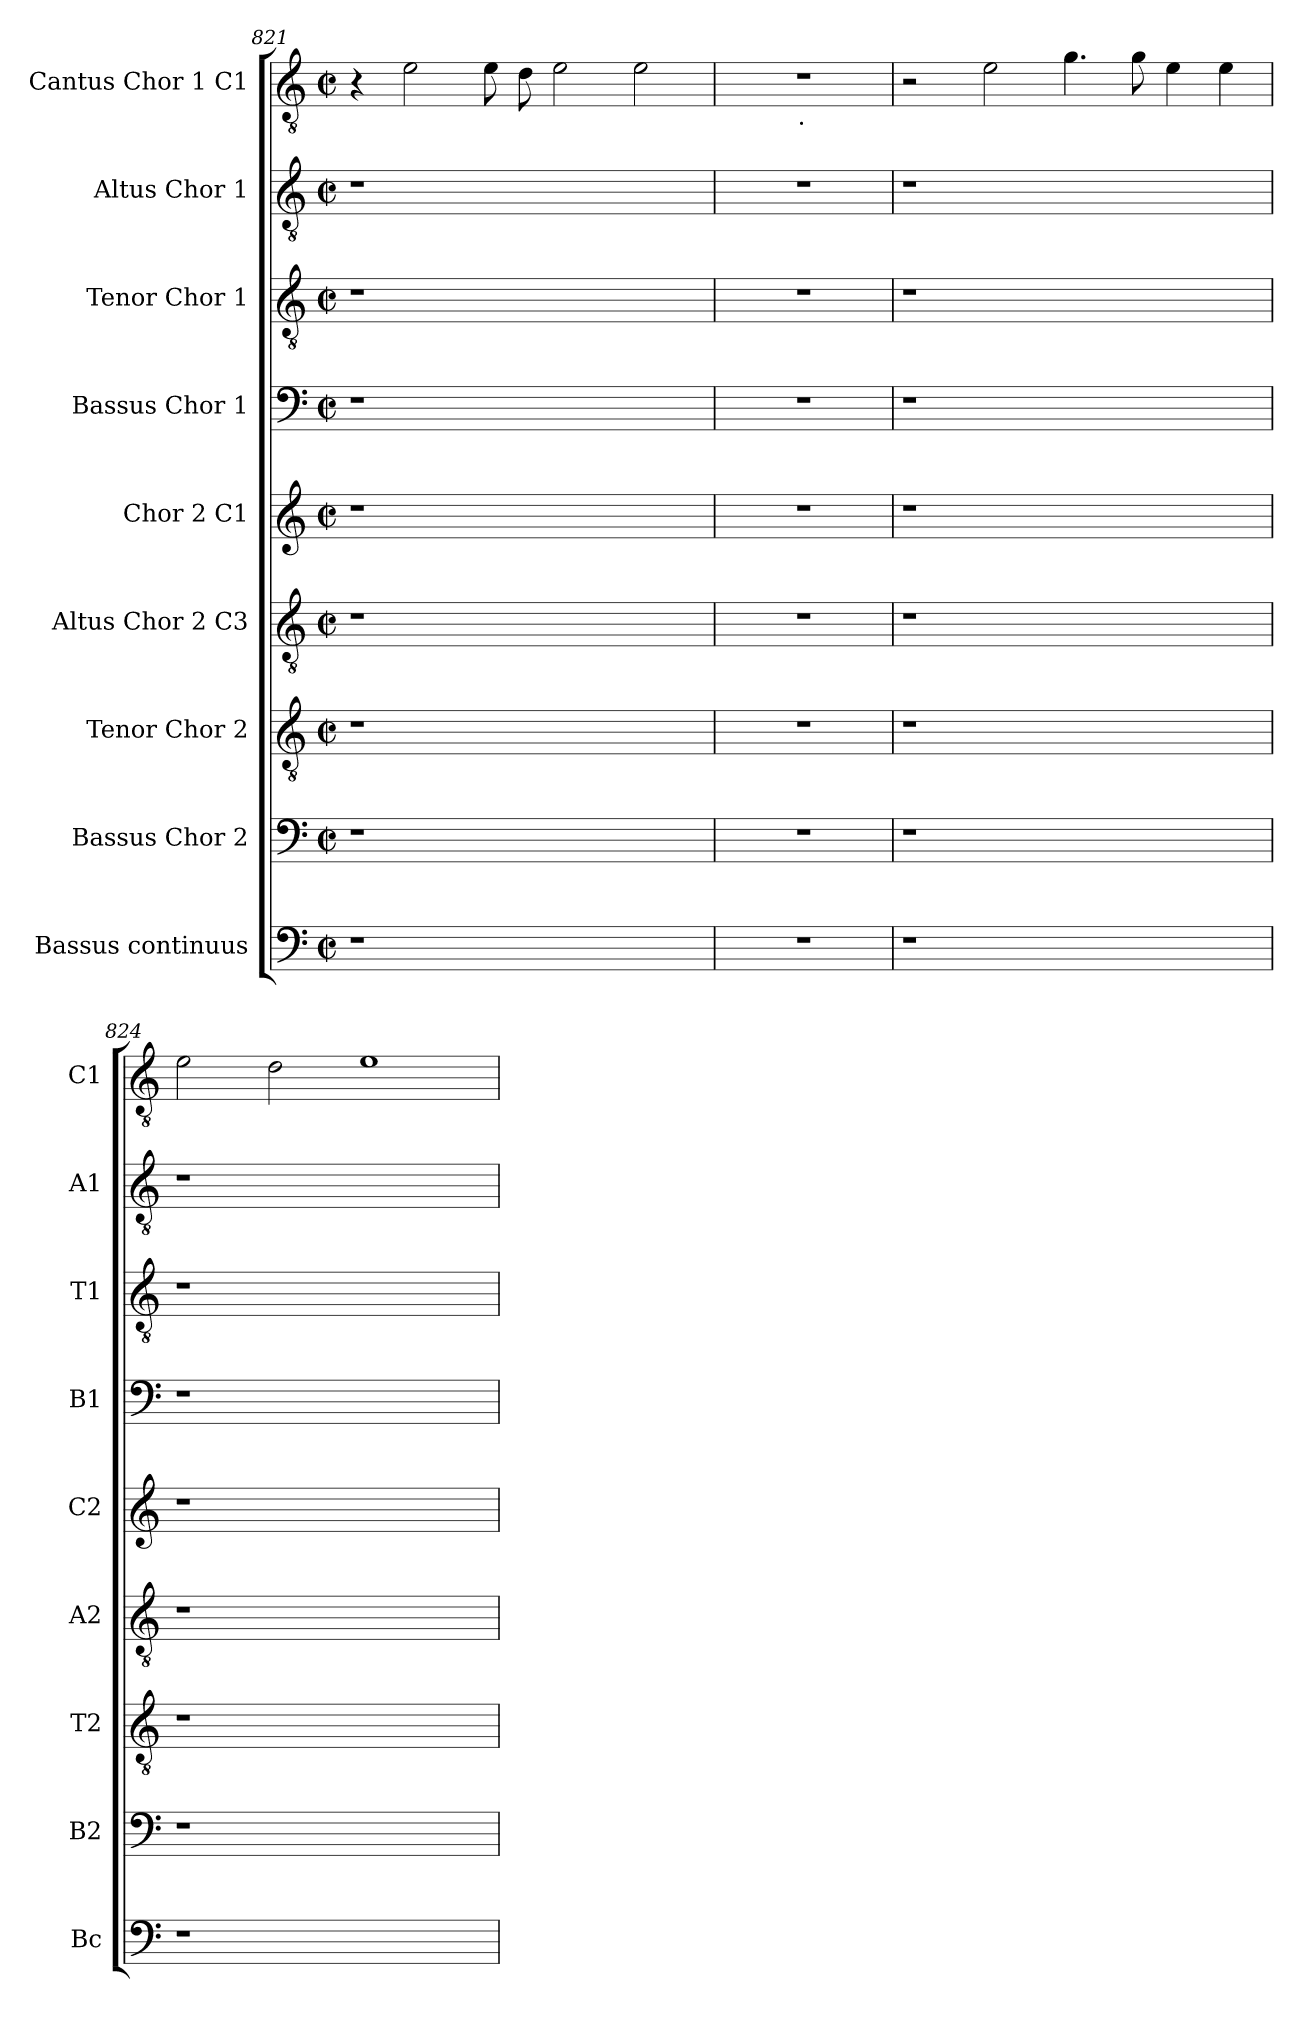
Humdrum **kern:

**kern	**kern	**kern	**kern	**kern	**kern	**kern	**kern	**kern
*part9	*part8	*part7	*part6	*part5	*part4	*part3	*part2	*part1
*staff9	*staff8	*staff7	*staff6	*staff5	*staff4	*staff3	*staff2	*staff1
*I"Bassus continuus	*I"Bassus Chor 2	*I"Tenor Chor 2	*I"Altus Chor 2 C3	*I"Chor 2 C1	*I"Bassus Chor 1	*I"Tenor Chor 1	*I"Altus Chor 1	*I"Cantus Chor 1 C1
*I'Bc	*I'B2	*I'T2	*I'A2	*I'C2	*I'B1	*I'T1	*I'A1	*I'C1
!!LO:LB:g=z
*clefF4	*clefF4	*clefGv2	*clefGv2	*clefG2	*clefF4	*clefGv2	*clefGv2	*clefGv2
*ITrd7c12	*	*	*	*	*	*	*	*
*k[]	*k[]	*k[]	*k[]	*k[]	*k[]	*k[]	*k[]	*k[]
*C:	*C:	*C:	*C:	*C:	*C:	*C:	*C:	*C:
*M2/2	*M2/2	*M2/2	*M2/2	*M2/2	*M2/2	*M2/2	*M2/2	*M2/2
*met(c|)	*met(c|)	*met(c|)	*met(c|)	*met(c|)	*met(c|)	*met(c|)	*met(c|)	*met(c|)
=821	=821	=821	=821	=821	=821	=821	=821	=821
1r	1r	1r	1r	1r	1r	1r	1r	4r
.	.	.	.	.	.	.	.	2e\
.	.	.	.	.	.	.	.	8e\
.	.	.	.	.	.	.	.	8d\
1ryy	1ryy	1ryy	1ryy	1ryy	1ryy	1ryy	1ryy	2e\
.	.	.	.	.	.	.	.	2e\
=822	=822	=822	=822	=822	=822	=822	=822	=822
*	*	*	*	*	*	*	*	*^
1r	1r	1r	1r	1r	1r	1r	1r	1r	4...ryy
!	!	!	!	!	!	!	!	!	!LO:TX:b:t=.
.	.	.	.	.	.	.	.	.	2ryy
.	.	.	.	.	.	.	.	.	32ryy
*	*	*	*	*	*	*	*	*v	*v
=823	=823	=823	=823	=823	=823	=823	=823	=823
1r	1r	1r	1r	1r	1r	1r	1r	2r
.	.	.	.	.	.	.	.	2e\
1ryy	1ryy	1ryy	1ryy	1ryy	1ryy	1ryy	1ryy	4.g\
.	.	.	.	.	.	.	.	8g\
.	.	.	.	.	.	.	.	4e\
.	.	.	.	.	.	.	.	4e\
=824	=824	=824	=824	=824	=824	=824	=824	=824
1r	1r	1r	1r	1r	1r	1r	1r	2e\
.	.	.	.	.	.	.	.	2d\
1ryy	1ryy	1ryy	1ryy	1ryy	1ryy	1ryy	1ryy	1e
=	=	=	=	=	=	=	=	=
*-	*-	*-	*-	*-	*-	*-	*-	*-
